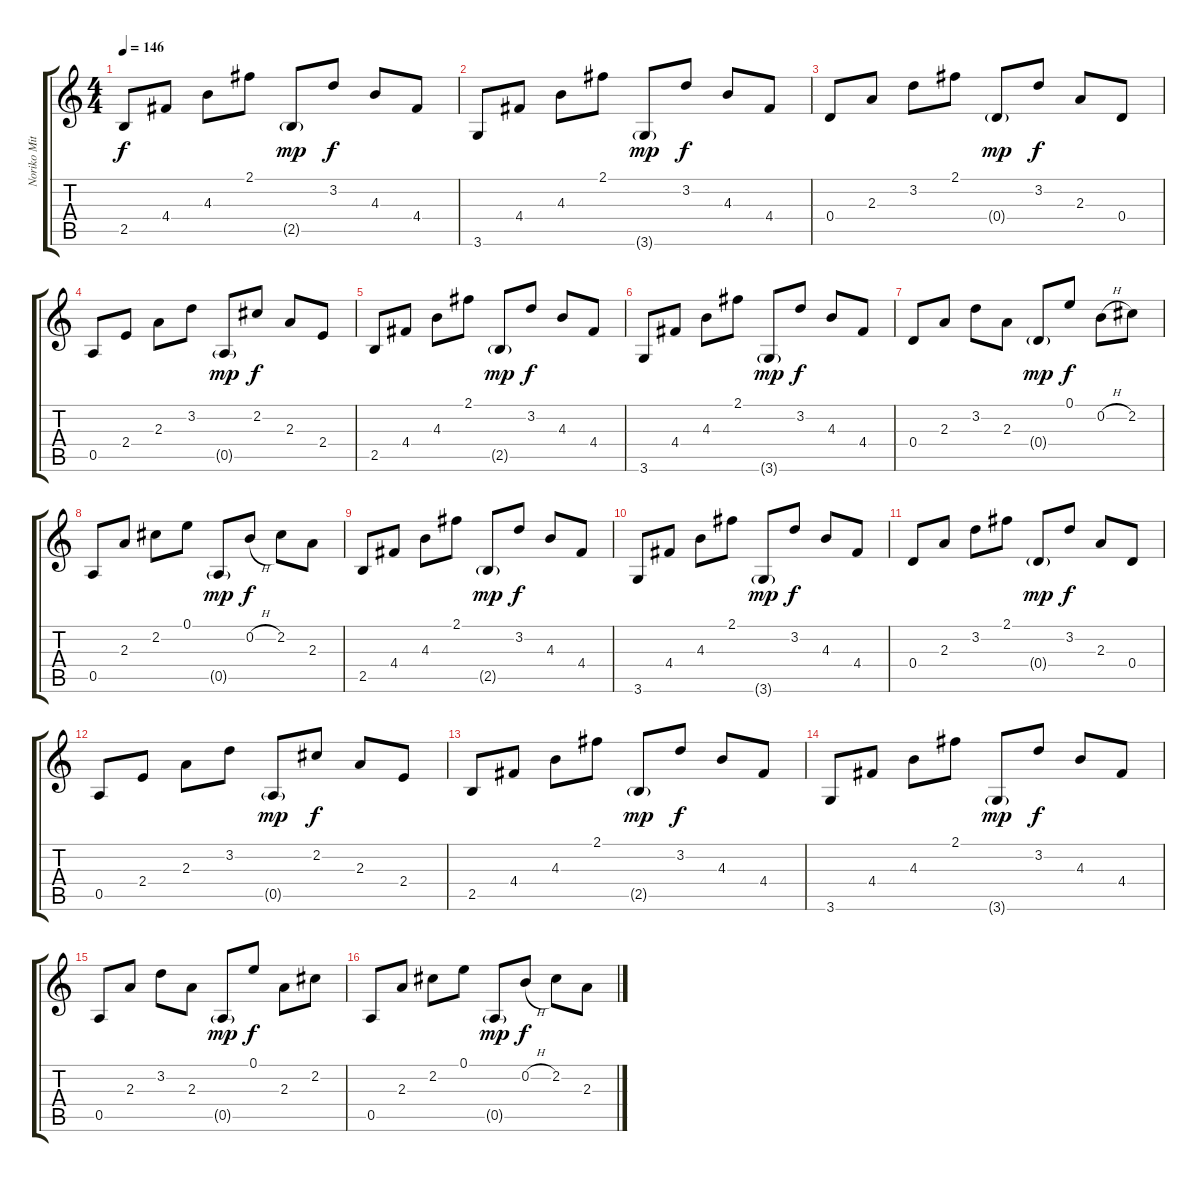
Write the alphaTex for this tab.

\track ("Noriko Mitose" "Noriko Mit") {instrument acousticguitarsteel}
\staff {score tabs}
\tuning (E4 B3 G3 D3 A2 E2) {hide}
\ts (4 4)
\tempo 146
\clef g2
\ks c
2.5.8{dy f} 4.4.8 4.3.8 2.1.8 2.5{g}.8{dy mp} 3.2.8{dy f} 4.3.8 4.4.8 |
3.6.8 4.4.8 4.3.8 2.1.8 3.6{g}.8{dy mp} 3.2.8{dy f} 4.3.8 4.4.8 |
0.4.8 2.3.8 3.2.8 2.1.8 0.4{g}.8{dy mp} 3.2.8{dy f} 2.3.8 0.4.8 |
0.5.8 2.4.8 2.3.8 3.2.8 0.5{g}.8{dy mp} 2.2.8{dy f} 2.3.8 2.4.8 |
2.5.8 4.4.8 4.3.8 2.1.8 2.5{g}.8{dy mp} 3.2.8{dy f} 4.3.8 4.4.8 |
3.6.8 4.4.8 4.3.8 2.1.8 3.6{g}.8{dy mp} 3.2.8{dy f} 4.3.8 4.4.8 |
0.4.8 2.3.8 3.2.8 2.3.8 0.4{g}.8{dy mp} 0.1.8{dy f} 0.2{h}.8 2.2.8 |
0.5.8 2.3.8 2.2.8 0.1.8 0.5{g}.8{dy mp} 0.2{h}.8{dy f} 2.2.8 2.3.8 |
2.5.8 4.4.8 4.3.8 2.1.8 2.5{g}.8{dy mp} 3.2.8{dy f} 4.3.8 4.4.8 |
3.6.8 4.4.8 4.3.8 2.1.8 3.6{g}.8{dy mp} 3.2.8{dy f} 4.3.8 4.4.8 |
0.4.8 2.3.8 3.2.8 2.1.8 0.4{g}.8{dy mp} 3.2.8{dy f} 2.3.8 0.4.8 |
0.5.8 2.4.8 2.3.8 3.2.8 0.5{g}.8{dy mp} 2.2.8{dy f} 2.3.8 2.4.8 |
2.5.8 4.4.8 4.3.8 2.1.8 2.5{g}.8{dy mp} 3.2.8{dy f} 4.3.8 4.4.8 |
3.6.8 4.4.8 4.3.8 2.1.8 3.6{g}.8{dy mp} 3.2.8{dy f} 4.3.8 4.4.8 |
0.5.8 2.3.8 3.2.8 2.3.8 0.5{g}.8{dy mp} 0.1.8{dy f} 2.3.8 2.2.8 |
0.5.8 2.3.8 2.2.8 0.1.8 0.5{g}.8{dy mp} 0.2{h}.8{dy f} 2.2.8 2.3.8
